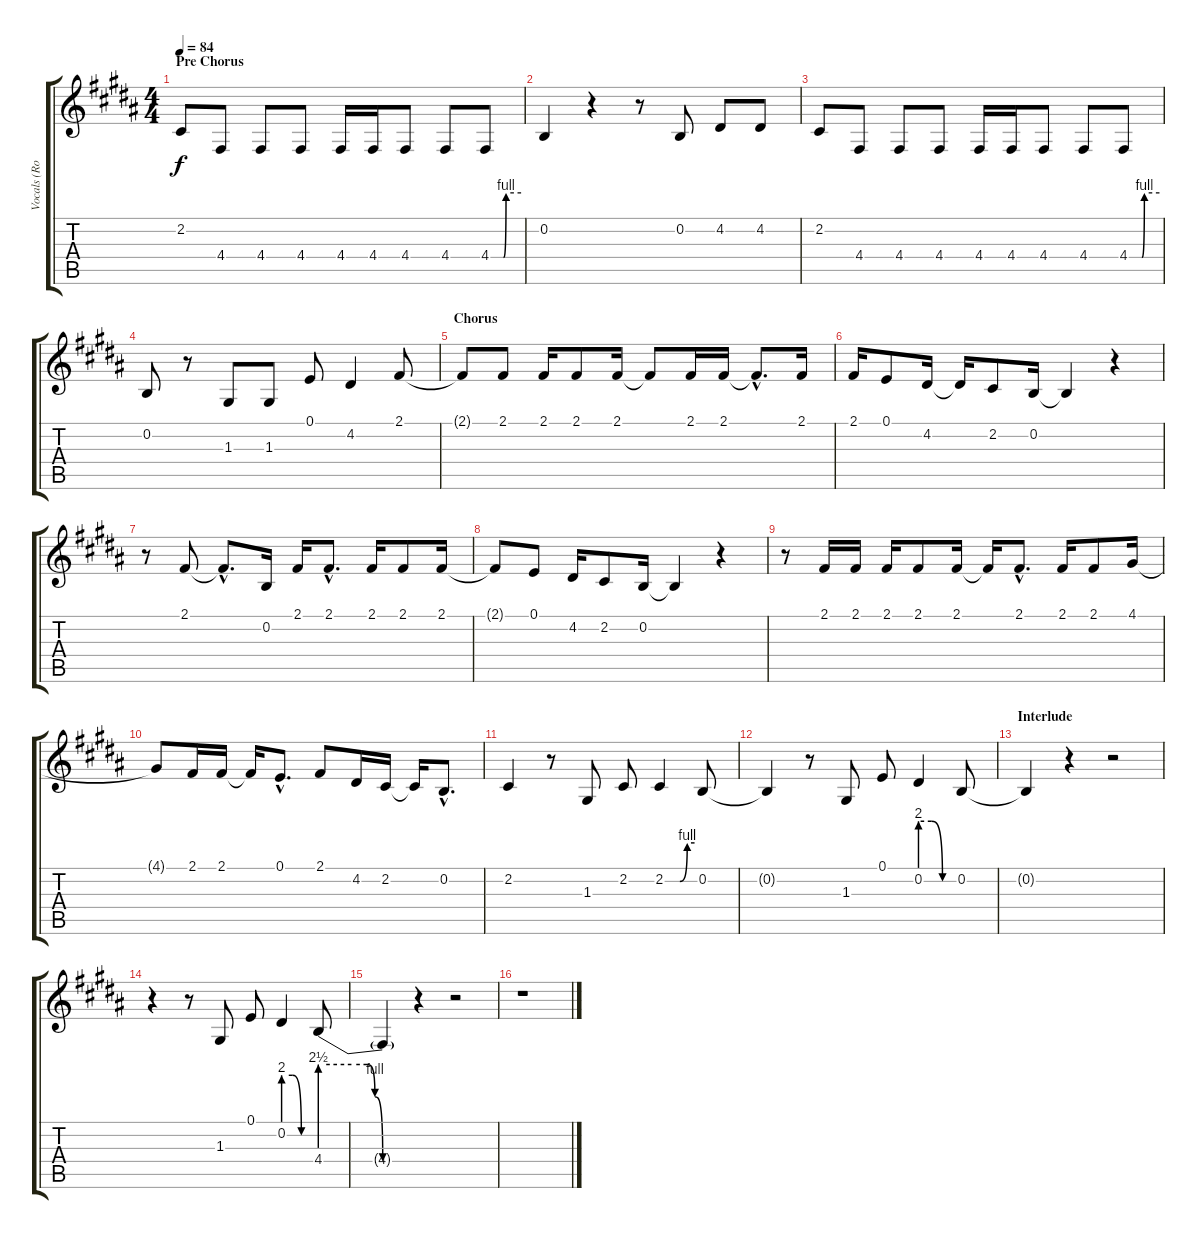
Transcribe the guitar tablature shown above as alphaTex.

\track ("Vocals (Rob')" "Vocals (Ro") {instrument clarinet}
\staff {score tabs}
\tuning (E4 B3 G3 D3 A2 E2) {hide}
\ts (4 4)
\section ("" "Pre Chorus")
\tempo 84
\clef g2
\ks b
2.2.8{dy f} 4.4.8 4.4.8 4.4.8 4.4.16 4.4.16 4.4.8 4.4.8 4.4{be (custom 0 0 25 0 30 4 60 4)}.8 |
0.2.4 r.4 r.8 0.2.8 4.2.8 4.2.8 |
2.2.8 4.4.8 4.4.8 4.4.8 4.4.16 4.4.16 4.4.8 4.4.8 4.4{be (custom 0 0 25 0 30 4 60 4)}.8 |
0.2.8 r.8 1.3.8 1.3.8 0.1.8 4.2.4 2.1.8 |
\section ("" "Chorus")
2.1{t}.8 2.1.8 2.1.16 2.1.8 2.1.16 2.1{t}.8 2.1.16 2.1.16 2.1{hac t}.8{d} 2.1.16 |
2.1.16 0.1.8 4.2.16 4.2{t}.16 2.2.8 0.2.16 0.2{t}.4 r.4 |
r.8 2.1.8 2.1{hac t}.8{d} 0.2.16 2.1.16 2.1{hac}.8{d} 2.1.16 2.1.8 2.1.16 |
2.1{t}.8 0.1.8 4.2.16 2.2.8 0.2.16 0.2{t}.4 r.4 |
r.8 2.1.16 2.1.16 2.1.16 2.1.8 2.1.16 2.1{t}.16 2.1{hac}.8{d} 2.1.16 2.1.8 4.1.16 |
4.1{t}.8 2.1.16 2.1.16 2.1{t}.16 0.1{hac}.8{d} 2.1.8 4.2.16 2.2.16 2.2{t}.16 0.2{hac}.8{d} |
2.2.4 r.8 1.3.8 2.2.8 2.2{be (custom 0 0 30 0 45 4 60 4)}.4 0.2.8 |
0.2{t}.4 r.8 1.3.8 0.1.8 0.2{be (custom 0 8 20 8 40 0 60 0)}.4 0.2.8 |
\section ("" "Interlude")
0.2{t}.4 r.4 r.2 |
r.4 r.8 1.3.8 0.1.8 0.2{be (custom 0 8 20 8 40 0 60 0)}.4 4.4{be (custom 0 10 20 10 30 10 35 4 40 0 60 0)}.8 |
4.4{t}.4 r.4 r.2 |
r.1
